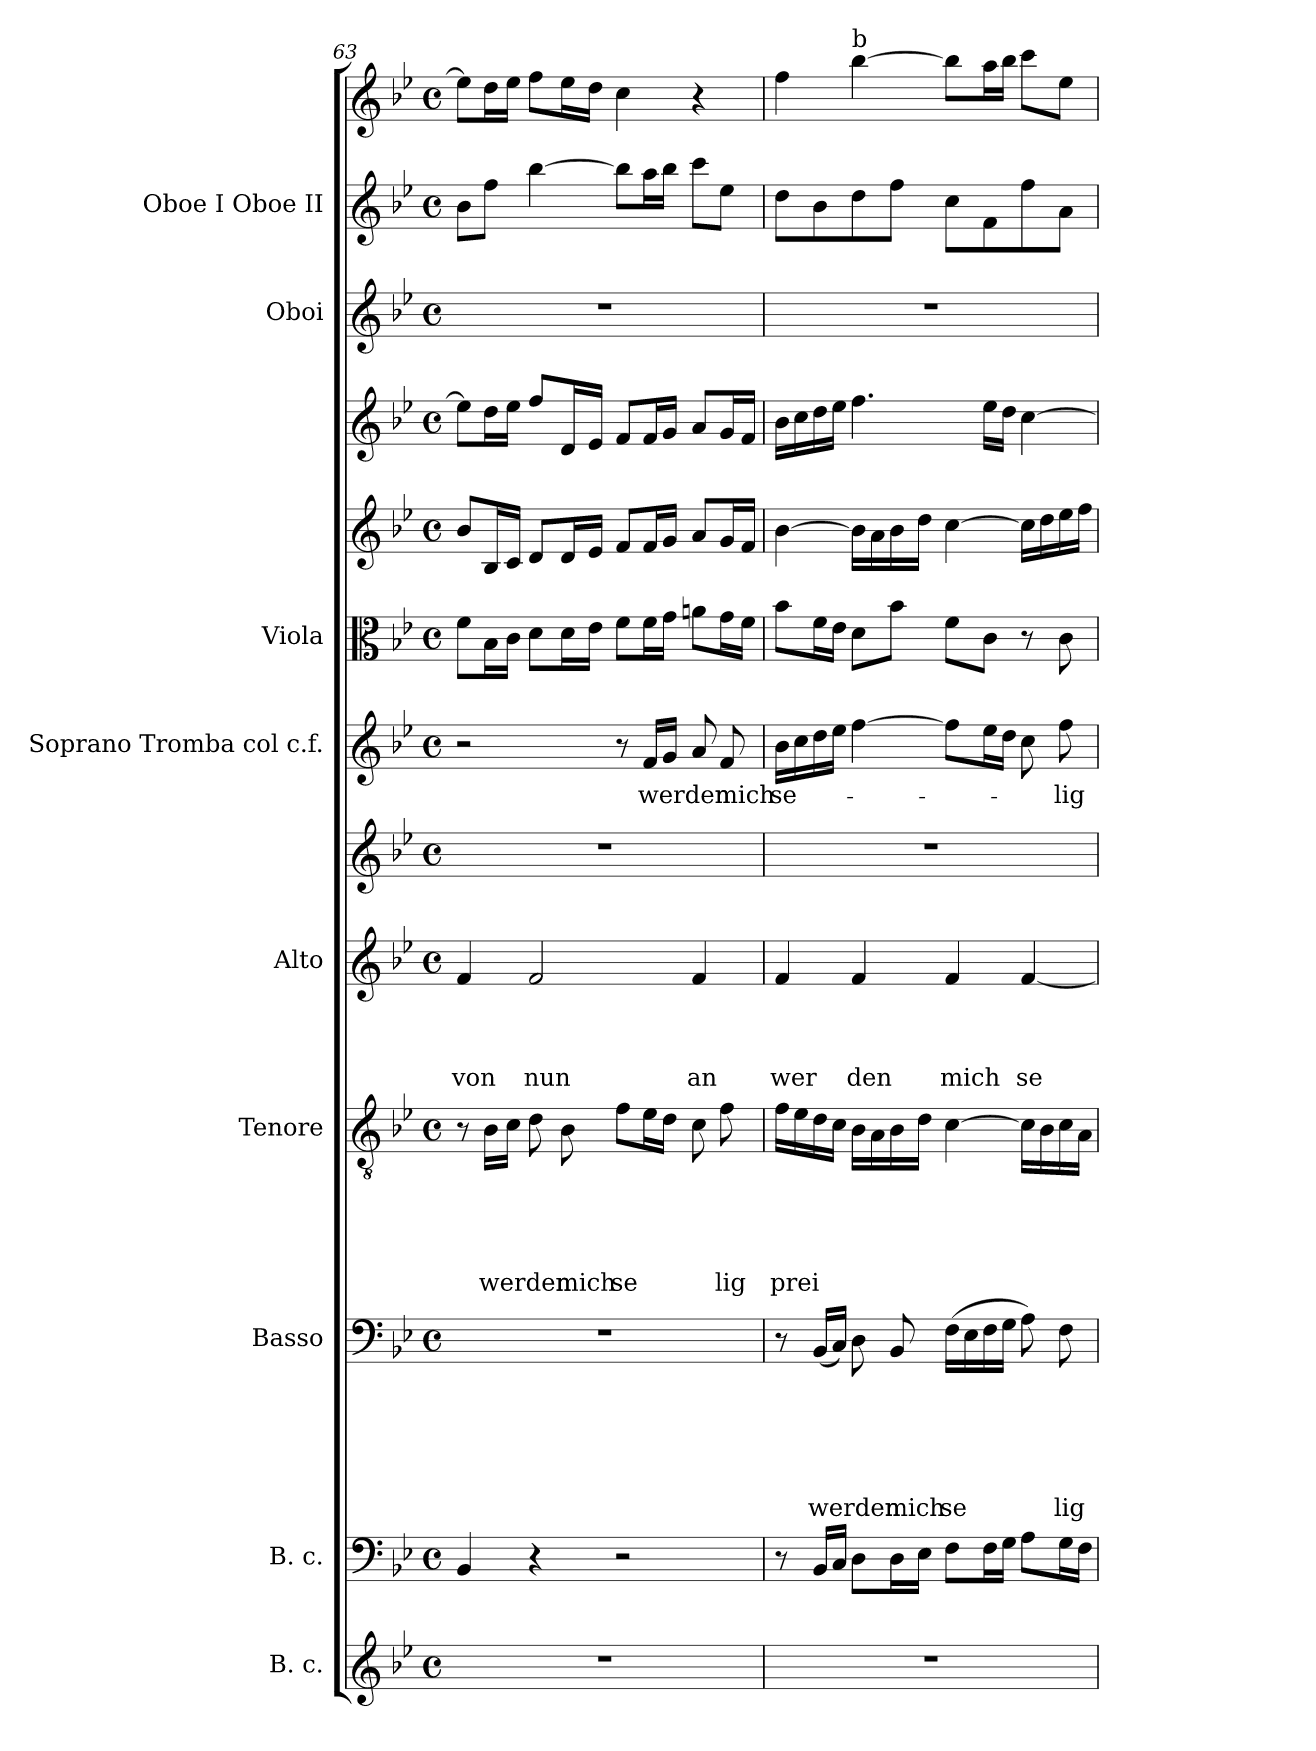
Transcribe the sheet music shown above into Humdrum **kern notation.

**kern	**kern	**kern	**text	**text	**text	**text	**text	**text	**kern	**text	**text	**text	**text	**text	**kern	**text	**text	**text	**text	**kern	**kern	**text	**kern	**kern	**kern	**kern	**kern	**kern
*part12	*part11	*part10	*part10	*part10	*part10	*part10	*part10	*part10	*part9	*part9	*part9	*part9	*part9	*part9	*part8	*part8	*part8	*part8	*part8	*part7	*part6	*part6	*part5	*part4	*part3	*part2	*part1	*part1
*staff13	*staff12	*staff11	*staff11	*staff11	*staff11	*staff11	*staff11	*staff11	*staff10	*staff10	*staff10	*staff10	*staff10	*staff10	*staff9	*staff9	*staff9	*staff9	*staff9	*staff8	*staff7	*staff7	*staff6	*staff5	*staff4	*staff3	*staff2	*staff1
*I"B. c.	*I"B. c.	*I"Basso	*	*	*	*	*	*	*I"Tenore	*	*	*	*	*	*I"Alto	*	*	*	*	*	*I"Soprano Tromba col c.f.	*	*I"Viola	*	*	*I"Oboi	*I"Oboe I Oboe II	*
*	*I'B. c.	*I'Basso	*	*	*	*	*	*	*I'Tenore	*	*	*	*	*	*I'Alto	*	*	*	*	*	*I'Soprano	*	*I'Viola	*	*	*	*I'Ob	*
*clefG2	*clefF4	*clefF4	*	*	*	*	*	*	*clefGv2	*	*	*	*	*	*clefG2	*	*	*	*	*clefG2	*clefG2	*	*clefC3	*clefG2	*clefG2	*clefG2	*clefG2	*clefG2
*k[b-e-]	*k[b-e-]	*k[b-e-]	*	*	*	*	*	*	*k[b-e-]	*	*	*	*	*	*k[b-e-]	*	*	*	*	*k[b-e-]	*k[b-e-]	*	*k[b-e-]	*k[b-e-]	*k[b-e-]	*k[b-e-]	*k[b-e-]	*k[b-e-]
*B-:	*B-:	*B-:	*	*	*	*	*	*	*B-:	*	*	*	*	*	*B-:	*	*	*	*	*B-:	*B-:	*	*B-:	*B-:	*B-:	*B-:	*B-:	*B-:
*M4/4	*M4/4	*M4/4	*	*	*	*	*	*	*M4/4	*	*	*	*	*	*M4/4	*	*	*	*	*M4/4	*M4/4	*	*M4/4	*M4/4	*M4/4	*M4/4	*M4/4	*M4/4
*met(c)	*met(c)	*met(c)	*	*	*	*	*	*	*met(c)	*	*	*	*	*	*met(c)	*	*	*	*	*met(c)	*met(c)	*	*met(c)	*met(c)	*met(c)	*met(c)	*met(c)	*met(c)
=63	=63	=63	=63	=63	=63	=63	=63	=63	=63	=63	=63	=63	=63	=63	=63	=63	=63	=63	=63	=63	=63	=63	=63	=63	=63	=63	=63	=63
!	!	!	!	!	!	!	!	!	!	!	!	!	!	!	!	!	!	!	!LO:LY:b	!	!	!	!	!	!	!	!	!
1r	4BB-/	1r	.	.	.	.	.	.	8r	.	.	.	.	.	4f/	.	.	.	von	1r	2r	.	8f\L	8b-/L	8ee-\L]	1r	8b-\L	8ee-\L]
!	!	!	!	!	!	!	!	!	!	!	!	!	!	!LO:LY:b	!	!	!	!	!	!	!	!	!	!	!	!	!	!
.	.	.	.	.	.	.	.	.	16B-\LL	.	.	.	.	werden	.	.	.	.	.	.	.	.	16B-\L	16B-/L	16dd\L	.	8ff\J	16dd\L
.	.	.	.	.	.	.	.	.	16c\JJ	.	.	.	.	.	.	.	.	.	.	.	.	.	16c\JJ	16c/JJ	16ee-\JJ	.	.	16ee-\JJ
!	!	!	!	!	!	!	!	!	!	!	!	!	!	!	!	!	!	!	!LO:LY:b	!	!	!	!	!	!	!	!	!
.	4r	.	.	.	.	.	.	.	8d\	.	.	.	.	.	2f/	.	.	.	nun	.	.	.	8d\L	8d/L	8ff/L	.	[>4bb-\	8ff\L
!	!	!	!	!	!	!	!	!	!	!	!	!	!	!LO:LY:b	!	!	!	!	!	!	!	!	!	!	!	!	!	!
.	.	.	.	.	.	.	.	.	8B-\	.	.	.	.	mich	.	.	.	.	.	.	.	.	16d\L	16d/L	16d/L	.	.	16ee-\L
.	.	.	.	.	.	.	.	.	.	.	.	.	.	.	.	.	.	.	.	.	.	.	16e-\JJ	16e-/JJ	16e-/JJ	.	.	16dd\JJ
!	!	!	!	!	!	!	!	!	!	!	!	!	!	!LO:LY:b	!	!	!	!	!	!	!	!	!	!	!	!	!	!
.	2r	.	.	.	.	.	.	.	8f\L	.	.	.	.	se	.	.	.	.	.	.	8r	.	8f\L	8f/L	8f/L	.	8bb-\L]	4cc\
!	!	!	!	!	!	!	!	!	!	!	!	!	!	!	!	!	!	!	!	!	!	!LO:LY:b	!	!	!	!	!	!
.	.	.	.	.	.	.	.	.	16e-\L	.	.	.	.	.	.	.	.	.	.	.	16f/LL	werden	16f\L	16f/L	16f/L	.	16aa\L	.
.	.	.	.	.	.	.	.	.	16d\JJ	.	.	.	.	.	.	.	.	.	.	.	16g/JJ	.	16g\JJ	16g/JJ	16g/JJ	.	16bb-\JJ	.
!	!	!	!	!	!	!	!	!	!	!	!	!	!	!	!	!	!	!	!LO:LY:b	!	!	!	!	!	!	!	!	!
.	.	.	.	.	.	.	.	.	8c\	.	.	.	.	.	4f/	.	.	.	an	.	8a/	.	8an\L	8a/L	8a/L	.	8ccc\L	4r
!	!	!	!	!	!	!	!	!	!	!	!	!	!	!LO:LY:b	!	!	!	!	!	!	!	!LO:LY:b	!	!	!	!	!	!
.	.	.	.	.	.	.	.	.	8f\	.	.	.	.	lig	.	.	.	.	.	.	8f/	mich	16g\L	16g/L	16g/L	.	8ee-\J	.
.	.	.	.	.	.	.	.	.	.	.	.	.	.	.	.	.	.	.	.	.	.	.	16f\JJ	16f/JJ	16f/JJ	.	.	.
=64	=64	=64	=64	=64	=64	=64	=64	=64	=64	=64	=64	=64	=64	=64	=64	=64	=64	=64	=64	=64	=64	=64	=64	=64	=64	=64	=64	=64
!	!	!	!	!	!	!	!	!	!	!	!	!	!	!LO:LY:b	!	!	!	!	!LO:LY:b	!	!	!LO:LY:b	!	!	!	!	!	!
1r	8r	8r	.	.	.	.	.	.	16f\LL	.	.	.	.	prei	4f/	.	.	.	wer	1r	16b-\LL	se-	8b-\L	[>4b-\	16b-\LL	1r	8dd\L	4ff\
.	.	.	.	.	.	.	.	.	16e-\	.	.	.	.	.	.	.	.	.	.	.	16cc\	.	.	.	16cc\	.	.	.
!	!	!	!	!	!	!	!	!LO:LY:b	!	!	!	!	!	!	!	!	!	!	!	!	!	!	!	!	!	!	!	!
.	16BB-/LL	(<16BB-/LL	.	.	.	.	.	werden	16d\	.	.	.	.	.	.	.	.	.	.	.	16dd\	.	16f\L	.	16dd\	.	8b-\	.
.	16C/JJ	16C/JJ)	.	.	.	.	.	.	16c\JJ	.	.	.	.	.	.	.	.	.	.	.	16ee-\JJ	.	16e-\JJ	.	16ee-\JJ	.	.	.
!	!	!	!	!	!	!	!	!	!	!	!	!	!	!	!	!	!	!	!	!	!	!	!	!	!	!	!	!LO:TX:a:t=b
!	!	!	!	!	!	!	!	!	!	!	!	!	!	!	!	!	!	!	!LO:LY:b	!	!	!	!	!	!	!	!	!
.	8D>\L	8D\	.	.	.	.	.	.	16B-\LL	.	.	.	.	.	4f/	.	.	.	den	.	[>4ff\	.	8d\L	16b-\LL]	4.ff\	.	8dd\	[>4bb-\
.	.	.	.	.	.	.	.	.	16A\	.	.	.	.	.	.	.	.	.	.	.	.	.	.	16a\	.	.	.	.
!	!	!	!	!	!	!	!	!LO:LY:b	!	!	!	!	!	!	!	!	!	!	!	!	!	!	!	!	!	!	!	!
.	16D\L	8BB-/	.	.	.	.	.	mich	16B-\	.	.	.	.	.	.	.	.	.	.	.	.	.	8b-\J	16b-\	.	.	8ff\J	.
.	16E-\JJ	.	.	.	.	.	.	.	16d\JJ	.	.	.	.	.	.	.	.	.	.	.	.	.	.	16dd\JJ	.	.	.	.
!	!	!	!	!	!	!	!	!LO:LY:b	!	!	!	!	!	!	!	!	!	!	!LO:LY:b	!	!	!	!	!	!	!	!	!
.	8F>\L	(>16F\LL	.	.	.	.	.	se	[>4c\	.	.	.	.	.	4f/	.	.	.	mich	.	8ff\L]	.	8f\L	[>4cc\	.	.	8cc\L	8bb-\L]
.	.	16E-\	.	.	.	.	.	.	.	.	.	.	.	.	.	.	.	.	.	.	.	.	.	.	.	.	.	.
.	16F\L	16F\	.	.	.	.	.	.	.	.	.	.	.	.	.	.	.	.	.	.	16ee-\L	.	8c\J	.	16ee-\LL	.	8f\	16aa\L
.	16G\JJ	16G\JJ	.	.	.	.	.	.	.	.	.	.	.	.	.	.	.	.	.	.	16dd\JJ	.	.	.	16dd\JJ	.	.	16bb-\JJ
!	!	!	!	!	!	!	!	!	!	!	!	!	!	!	!	!	!	!	!LO:LY:b	!	!	!	!	!	!	!	!	!
.	8A>\L	8A\)	.	.	.	.	.	.	16c\LL]	.	.	.	.	.	[>4f/	.	.	.	se	.	8cc\	.	8r	16cc\LL]	[>4cc\	.	8ff\	8ccc\L
.	.	.	.	.	.	.	.	.	16B-\	.	.	.	.	.	.	.	.	.	.	.	.	.	.	16dd\	.	.	.	.
!	!	!	!	!	!	!	!	!LO:LY:b	!	!	!	!	!	!	!	!	!	!	!	!	!	!LO:LY:b	!	!	!	!	!	!
.	16G\L	8F\	.	.	.	.	.	lig	16c\	.	.	.	.	.	.	.	.	.	.	.	8ff\	-lig	8c\	16ee-\	.	.	8a\J	8ee-\J
.	16F\JJ	.	.	.	.	.	.	.	16A\JJ	.	.	.	.	.	.	.	.	.	.	.	.	.	.	16ff\JJ	.	.	.	.
=	=	=	=	=	=	=	=	=	=	=	=	=	=	=	=	=	=	=	=	=	=	=	=	=	=	=	=	=
*-	*-	*-	*-	*-	*-	*-	*-	*-	*-	*-	*-	*-	*-	*-	*-	*-	*-	*-	*-	*-	*-	*-	*-	*-	*-	*-	*-	*-
